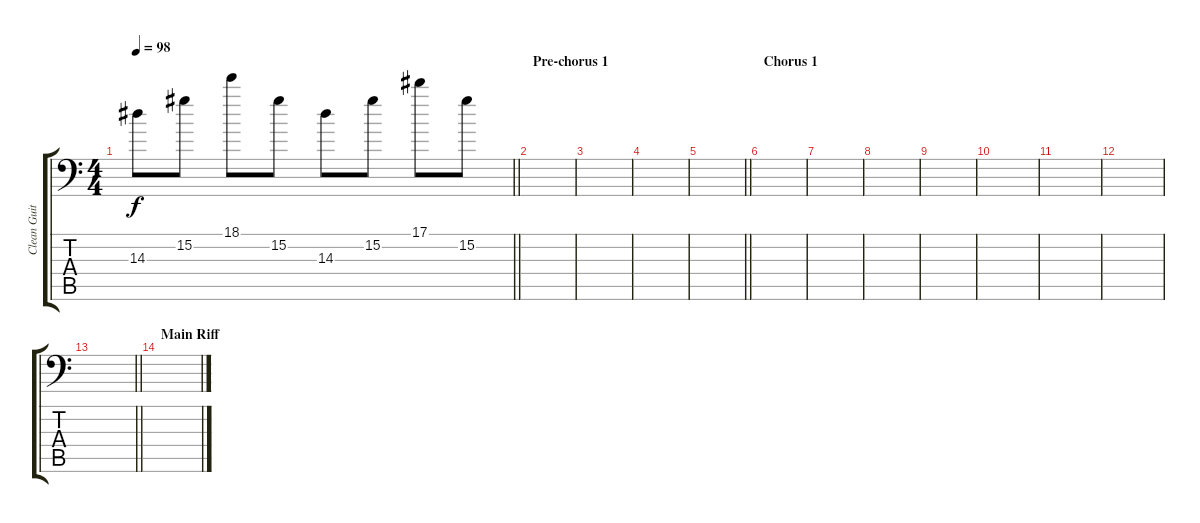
\track ("Clean Guitar" "Clean Guit") {instrument electricguitarjazz}
\staff {score tabs}
\tuning (Bb3 F3 Db3 Ab2 Eb2 Ab1) {hide}
\ts (4 4)
\tempo 98
\clef f4
\barLineRight lightlight
\ks c
14.3.8{dy f} 15.2.8 18.1.8 15.2.8 14.3.8 15.2.8 17.1.8 15.2.8 |
\section ("" "Pre-chorus 1")
|
|
|
\barLineRight lightlight
|
\section ("" "Chorus 1")
|
|
|
|
|
|
|
\barLineRight lightlight
|
\section ("" "Main Riff")
